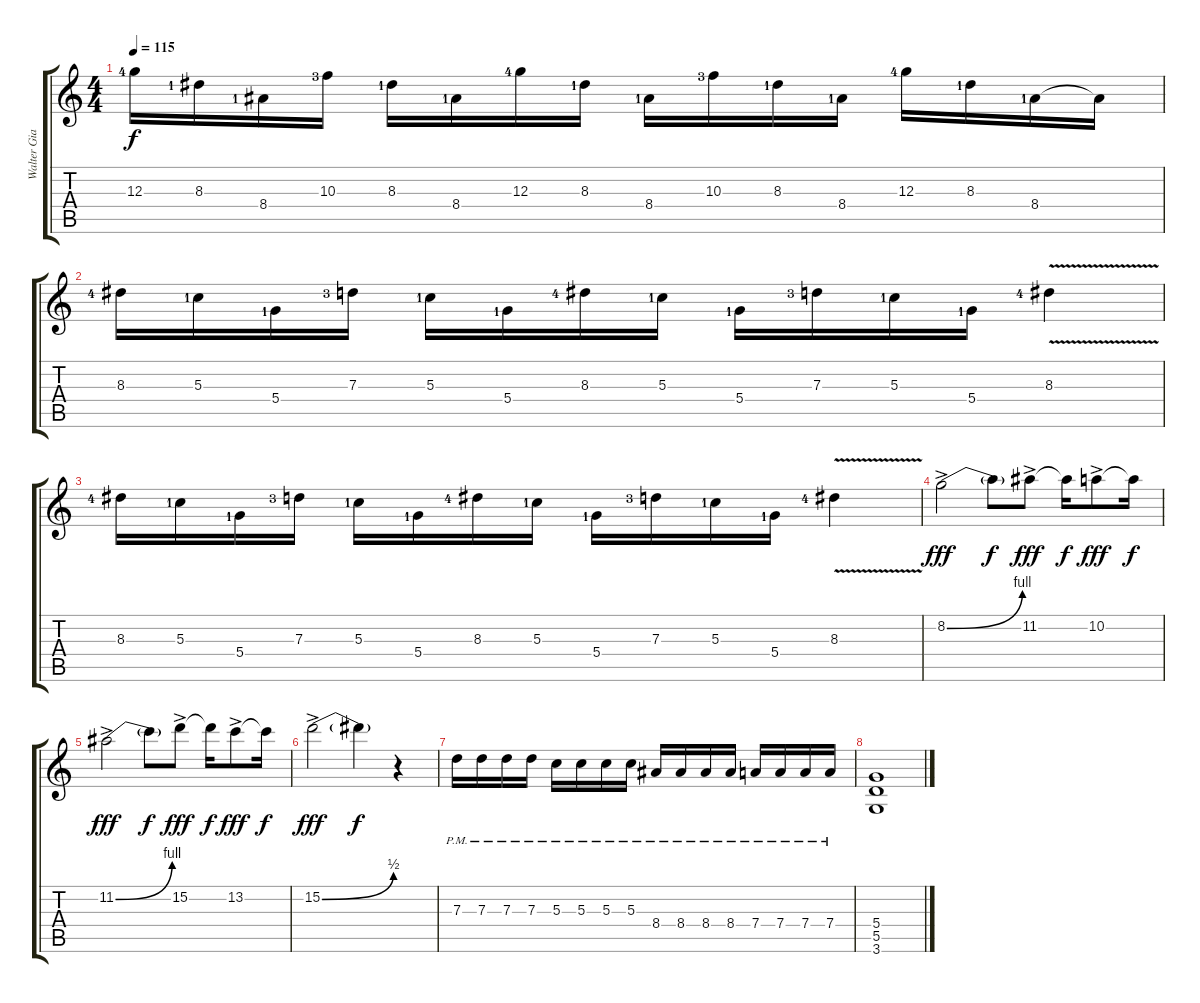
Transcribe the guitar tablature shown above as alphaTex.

\track ("Walter Giardino" "Walter Gia") {instrument overdrivenguitar}
\staff {score tabs}
\tuning (E4 B3 G3 D3 A2 E2) {hide}
\ts (4 4)
\tempo 115
\clef g2
\ks c
12.3{lf 5}.16{dy f} 8.3{lf 2}.16 8.4{lf 2}.16 10.3{lf 4}.16 8.3{lf 2}.16 8.4{lf 2}.16 12.3{lf 5}.16 8.3{lf 2}.16 8.4{lf 2}.16 10.3{lf 4}.16 8.3{lf 2}.16 8.4{lf 2}.16 12.3{lf 5}.16 8.3{lf 2}.16 8.4{lf 2}.16 8.4{t}.16 |
8.3{lf 5}.16 5.3{lf 2}.16 5.4{lf 2}.16 7.3{lf 4}.16 5.3{lf 2}.16 5.4{lf 2}.16 8.3{lf 5}.16 5.3{lf 2}.16 5.4{lf 2}.16 7.3{lf 4}.16 5.3{lf 2}.16 5.4{lf 2}.16 8.3{v lf 5}.4 |
8.3{lf 5}.16 5.3{lf 2}.16 5.4{lf 2}.16 7.3{lf 4}.16 5.3{lf 2}.16 5.4{lf 2}.16 8.3{lf 5}.16 5.3{lf 2}.16 5.4{lf 2}.16 7.3{lf 4}.16 5.3{lf 2}.16 5.4{lf 2}.16 8.3{v lf 5}.4 |
8.2{be (bend 0 0 60 4) ac}.2{dy fff} 8.2{t}.8{dy f} 11.2{ac}.8{dy fff} 11.2{t}.16{dy f} 10.2{ac}.8{dy fff} 10.2{t}.16{dy f} |
11.2{be (bend 0 0 60 4) ac}.2{dy fff} 11.2{t}.8{dy f} 15.2{ac}.8{dy fff} 15.2{t}.16{dy f} 13.2{ac}.8{dy fff} 13.2{t}.16{dy f} |
15.2{be (bend 0 0 60 2) ac}.2{dy fff} 15.2{t}.4{dy f} r.4 |
7.3{pm}.16 7.3{pm}.16 7.3{pm}.16 7.3{pm}.16 5.3{pm}.16 5.3{pm}.16 5.3{pm}.16 5.3{pm}.16 8.4{pm}.16 8.4{pm}.16 8.4{pm}.16 8.4{pm}.16 7.4{pm}.16 7.4{pm}.16 7.4{pm}.16 7.4{pm}.16 |
(5.4 5.5 3.6).1
